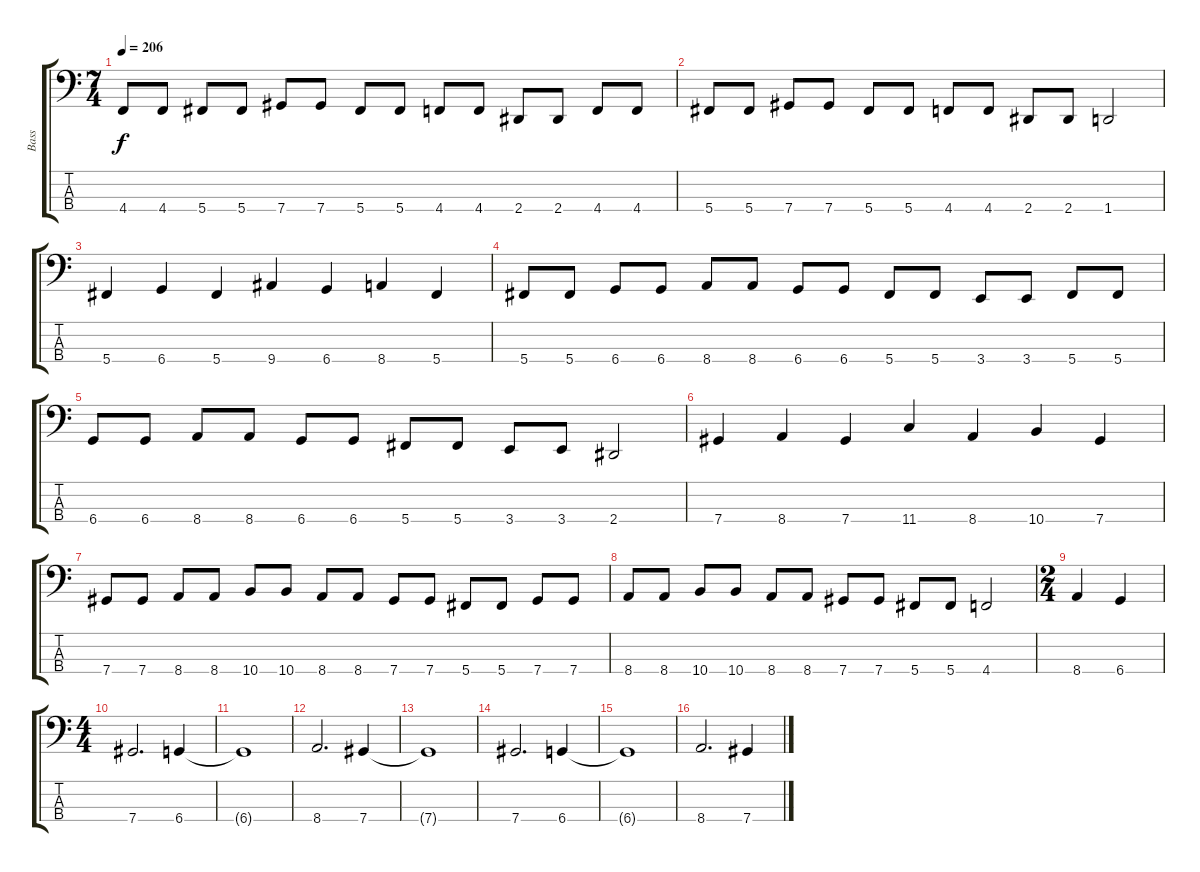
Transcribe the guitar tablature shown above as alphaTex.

\track ("Bass " "Bass ") {instrument electricbasspick}
\staff {score tabs}
\tuning (E2 B1 Gb1 Db1) {hide}
\ts (7 4)
\tempo 206
\clef f4
\ks c
4.4.8{dy f} 4.4.8 5.4.8 5.4.8 7.4.8 7.4.8 5.4.8 5.4.8 4.4.8 4.4.8 2.4.8 2.4.8 4.4.8 4.4.8 |
5.4.8 5.4.8 7.4.8 7.4.8 5.4.8 5.4.8 4.4.8 4.4.8 2.4.8 2.4.8 1.4.2 |
5.4.4 6.4.4 5.4.4 9.4.4 6.4.4 8.4.4 5.4.4 |
5.4.8 5.4.8 6.4.8 6.4.8 8.4.8 8.4.8 6.4.8 6.4.8 5.4.8 5.4.8 3.4.8 3.4.8 5.4.8 5.4.8 |
6.4.8 6.4.8 8.4.8 8.4.8 6.4.8 6.4.8 5.4.8 5.4.8 3.4.8 3.4.8 2.4.2 |
7.4.4 8.4.4 7.4.4 11.4.4 8.4.4 10.4.4 7.4.4 |
7.4.8 7.4.8 8.4.8 8.4.8 10.4.8 10.4.8 8.4.8 8.4.8 7.4.8 7.4.8 5.4.8 5.4.8 7.4.8 7.4.8 |
8.4.8 8.4.8 10.4.8 10.4.8 8.4.8 8.4.8 7.4.8 7.4.8 5.4.8 5.4.8 4.4.2 |
\ts (2 4)
8.4.4 6.4.4 |
\ts (4 4)
7.4.2{d} 6.4.4 |
6.4{t}.1 |
8.4.2{d} 7.4.4 |
7.4{t}.1 |
7.4.2{d} 6.4.4 |
6.4{t}.1 |
8.4.2{d} 7.4.4
